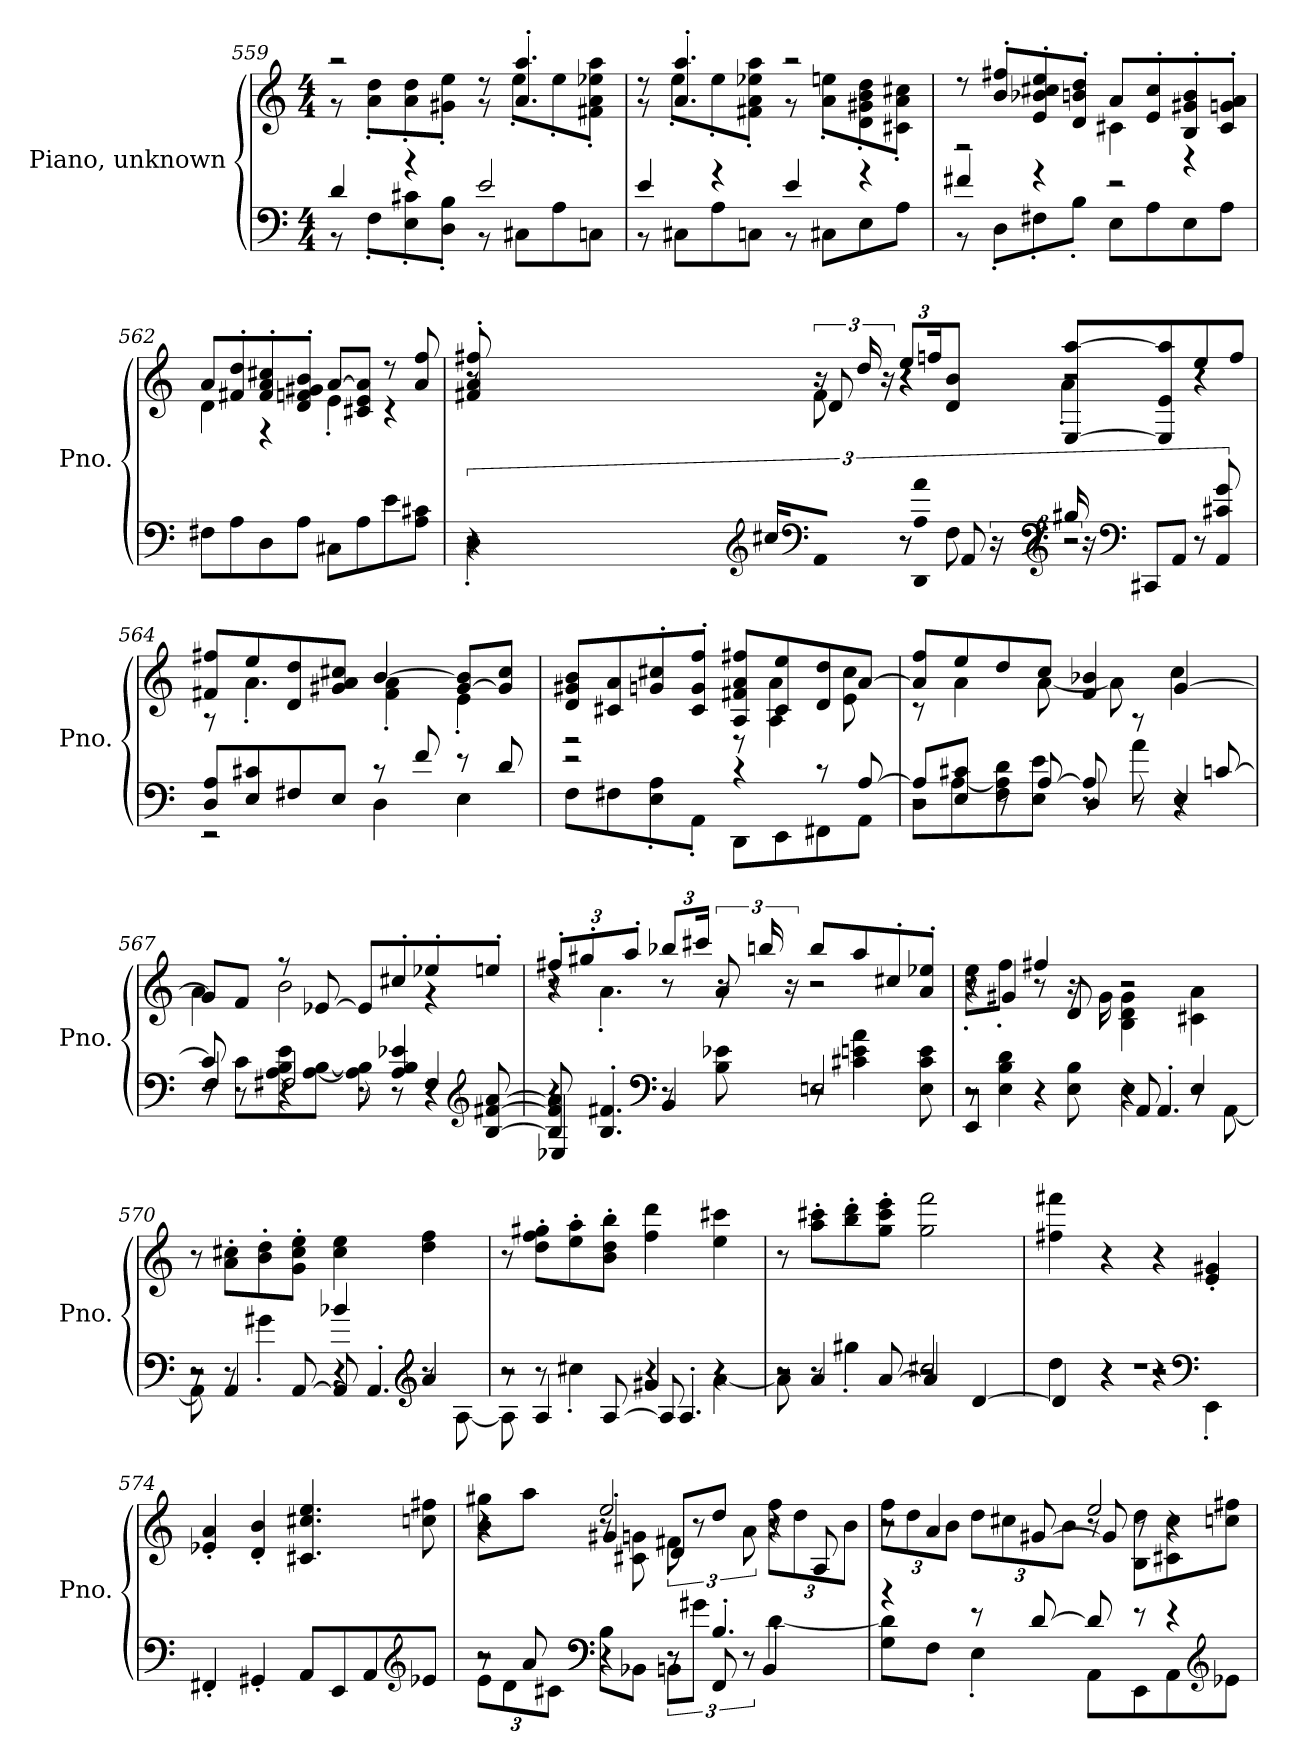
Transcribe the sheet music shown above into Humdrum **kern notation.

**kern	**kern
*part1	*part1
*staff2	*staff1
*I"Piano, unknown	*
*I'Pno.	*
*clefF4	*clefG2
*k[]	*k[]
*M4/4	*M4/4
=559	=559
*^	*^
4d/	8r	2r	8r
.	8F'\L	.	8a\' 8dd\'L
4r	8E\' 8c#X\'	.	8a\' 8dd\'
.	8D\' 8B\'J	.	8g#X\' 8ee\'J
2e/	8r	8r	8r
.	8C#X\L	4.a/' 4.aa/'	8ee'\L
.	8A\	.	8ee'\
.	8Cn\J	.	8f#X\' 8a\' 8ee-X\' 8aa\'J
=560	=560	=560	=560
4e/	8r	8r	8r
.	8C#X\L	4.a/' 4.aa/'	8ee'\L
4r	8A\	.	8ee'\
.	8Cn\J	.	8f#X\' 8a\' 8ee-X\' 8aa\'J
4e/	8r	2r	8r
.	8C#X\L	.	8a\' 8een\'L
4r	8E\	.	8d\' 8g#X\' 8b\' 8dd\'
.	8A\J	.	8c#X\' 8a\' 8cc#X\'J
!!LO:LB:g=z	!!
=561	=561	=561	=561
4f#X/	8r	8r	2r
.	8D'\L	8b/' 8ff#X/'L	.
4r	8F#X'\	8e/' 8b-X/' 8cc#X/' 8ee/'	.
.	8B'\J	8d/' 8bn/' 8dd/'J	.
2r	8E\L	8a/L	4c#X\
.	8A\	8e/' 8cc#/'	.
.	8E\	8B/' 8g#X/' 8b/'	4r
.	8A\J	8c#/' 8gn/' 8a/'J	.
*v	*v	*	*
=562	=562	=562
8F#X\L	8a/L	4d\
8A\	8f#X/' 8dd/'	.
8D\	8f#/' 8a/' 8cc#X/'	4r
8A\J	8d/' 8fn/' 8g#X/' 8b/'J	.
8C#X\L	[8a/L	4e'\
8A\	8c#X/ 8e/ 8a/]J	.
8e\	8r	4r
8A\ 8c#X\J	8a/ 8ff/	.
!!LO:LB:g=z
=563	=563	=563
*^	*	*^
*	*^	*	*	*
12r	4D'\	4r	8f#X/' 8a/' 8ff#X/'	8r	8r
*clefG2	*	*	*	*	*
24cc#X/KL	.	.	.	.	.
*clefF4	*	*	*	*	*
8AA/J	.	.	24r	8f#\	8d/
.	.	.	24dd/	.	.
.	.	.	24r	.	.
*	*	*	*Xbrackettup	*	*
8DD/ 8A/ 8a/	8r	8r	12ee/L	4r	4r
.	.	.	24ffn/K	.	.
24r	8F\	8AA/	8d/ 8b/J	.	.
*clefG2	*	*	*	*	*
24gg#X/	.	.	.	.	.
24r	.	.	.	.	.
*clefF4	*	*	*	*	*
8CC#X/L	2r	2r	[8E/ [8aa/L	4a'\	2r
8AA/J	.	.	8E/] 8e/ 8aa/]	.	.
8r	.	.	8ee/	4r	.
8AA/ 8c#X/ 8g/	.	.	8ff/J	.	.
*	*v	*v	*	*	*
*	*	*	*v	*v
=564	=564	=564	=564
8D/ 8A/L	2r	8f#X/ 8ff#X/L	8r
8E/ 8c#X/	.	8ee/	4.a'\
8F#X/	.	8d/ 8dd/	.
8E/J	.	8g#X/ 8a/ 8cc#X/J	.
8r	4D\	[4b/	4f#\' 4a\'
8f/	.	.	.
8r	4E\	[8g#/ 8b/]L	4e'\
8d/	.	8g#/] 8cc#/J	.
!!LO:LB:g=z	!!
=565	=565	=565	=565
2r	8F\L	8d/ 8g#X/ 8b/L	2r
.	8F#X\	8c#X/ 8a/	.
.	8E\' 8A\'	8gn/' 8cc#X/'	.
.	8AA'\J	8c#/' 8g/' 8ff/'J	.
4r	8DD\L	8A/ 8f#X/ 8a/ 8ff#X/L	8r
.	8EE\	8c#/ 8ee/	4A\ 4a\
8r	8FF#X\	8d/ 8dd/	.
[8A/	8AA\J	[8a/J	8e\ 8cc#\
=566	=566	=566	=566
*	*^	*	*
8A/L]	8D\L	2r	8a/] 8ff/L	8r
8E/ 8c#X/J	[8A\	.	8ee/	4a\
8r	8F\ 8A\] 8d\	.	8dd/	.
[8A/	8E\ 8e\J	.	8cc/J	[8a\
8A/]	8r	4D/	4f/ 4b-X/	8a\]
8r	8a\	.	.	8r
8r	4r	4E/	[4g/	4cc\
[8cn/	.	.	.	.
!!LO:LB:g=z	!!
=567	=567	=567	=567	=567
8c/]	8r	4F/	8g/L]	4a\
8r	8c\L	.	8f/J	.
4r	8A\ 8B\ 8e\	2F#X/	8r	2b\
.	[8A\ [8B\J	.	[8e-X/	.
8r	8A\] 8B\]	.	8e-/L]	.
4A/ 4B/ 4e-X/	8r	.	8cc#X'/	.
.	4r	4F#/	8ee-X'/	4r
*clefG2	*	*	*	*
[8B/ [8f#X/ [8a/	.	.	8een'/J	.
=568	=568	=568	=568	=568
*	*	*	*	*^
8B/] 8f#/] 8a/]	4r	4E-X/	12ff#X'/L	8r	4r
.	.	.	12gg#X'/	.	.
4.B/' 4.f#X/'	.	.	.	4.a'\	.
.	.	.	12aa'/J	.	.
*clefF4	*	*	*	*	*
.	8r	4BB/	12bb-X/L	.	8r
.	.	.	24ccc#X/Jk	.	.
*	*	*	*brackettup	*	*
.	8B\ 8e-X\	.	24r	.	8a/
.	.	.	24bbn/	.	.
.	.	.	24r	.	.
2r	8r	2En/	8bb/L	2r	2r
.	4c#X\ 4en\ 4a\	.	8aa/	.	.
.	.	.	8cc#X'/	.	.
.	8E\ 8c#\ 8e\	.	8a/' 8ee-X/'J	.	.
!!LO:PB:g=z	!!	!!
=569	=569	=569	=569	=569	=569
2r	8r	4EE/	4r	8ee'\L	8r
.	4E\ 4B\ 4d\	.	.	8ff'\J	4g#X/
.	.	4r	4ff#X/	8r	.
.	8E\ 8B\	.	.	16r	8d/
.	.	.	.	16g#\	.
4r	4E\	8AA/	2r	4B\ 4d\ 4g#\	2r
.	.	4.AA'/	.	.	.
4E/	8r	.	.	4c#X\ 4a\	.
.	[8AA\	.	.	.	.
*	*	*	*v	*v	*v
=570	=570	=570	=570
2r	8AA\]	8r	8r
.	8r	4AA/	8a\' 8cc#X\'L
.	4g#X'\	.	8b\' 8dd\'
.	.	[8AA/	8g\' 8cc#\' 8ee\'J
4b-X/	4r	8AA/]	4cc#\ 4ee\
.	.	4.AA'/	.
*clefG2	*	*	*
4a/	8r	.	4dd\ 4ff\
.	[8A\	.	.
=571	=571	=571	=571
2r	8A\]	8r	8r
.	8r	4A/	8dd\' 8ff\' 8gg#X\'L
.	4cc#X'\	.	8ee\' 8aa\'
.	.	[8A/	8b\' 8dd\' 8bb\'J
4g#X/	4r	8A/]	4ff\ 4ddd\
.	.	4.A'/	.
4r	[4a\	.	4ee\ 4ccc#X\
!!LO:LB:g=z
=572	=572	=572	=572
2r	8a\]	8r	8r
.	8r	4a/	8aa\' 8ccc#X\'L
.	4gg#X'\	.	8bb\' 8ddd\'
.	.	[8a/	8gg\' 8ccc#\' 8eee\'J
2cc#X/	2r	4a/]	2gg\ 2fff\
.	.	[4d/	.
=573	=573	=573	=573
1r	4dd\	4d/]	4ff#X\ 4fff#X\
.	4r	4r	4r
.	4r	2r	4r
*clefF4	*	*	*
.	4EE'\	.	4e/' 4g#X/'
*v	*v	*v	*
=574	=574
4FF#X'/	4e-X/' 4a/'
4GG#X'/	4d/' 4b/'
8AA/L	4.c#X/ 4.cc#X/ 4.ee/
8EE/	.
8AA/	.
*clefG2	*
8e-X/J	8ccn\ 8ff#X\
!!LO:LB:g=z
=575	=575
*^	*
*	*Xbrackettup	*
*	*^	*^
*	*	*	*	*^
8r	12e\L	2r	4r	8b\ 8gg#X\L	4r
.	12d\	.	.	.	.
8a/	.	.	.	8aa\J	.
.	12c#X\J	.	.	.	.
*clefF4	*	*	*	*	*
4r	8B\L	.	2ee/	8r	4g#X'/
.	8BB-X\J	.	.	8c#X\ 8gn\	.
*	*brackettup	*	*	*	*
8r	12BBn\L	8r	.	12f#X\	8d/L
.	12g#X\J	.	.	12r	.
4.B'/	.	8FF/	.	.	8dd/J
.	12r	.	.	12a\	.
*	*	*	*	*Xbrackettup	*
.	[4d\	4BB'/	4r	12ff\L	8r
.	.	.	.	12dd\	.
.	.	.	.	.	8A/
.	.	.	.	12b\J	.
*	*v	*v	*	*	*
=576	=576	=576	=576	=576
4r	8G\ 8d\]L	2r	12ff\L	8r
.	.	.	12dd\	.
.	8F\J	.	.	4a/
.	.	.	12b\J	.
8r	4E'\	.	12dd\L	.
.	.	.	12cc#X\	.
[8d/	.	.	.	[8g#X/
.	.	.	12b\J	.
8d/]	8AA\L	2ee/	8r	8g#/]
8r	8EE\	.	8B\ 8dd\L	8r
4r	8AA\	.	8c#X\ 8cc#\	4r
*clefG2	*	*	*	*
.	8e-X\J	.	8ccn\ 8ff#X\J	.
*v	*v	*	*	*
*	*v	*v	*v
=	=
*-	*-
